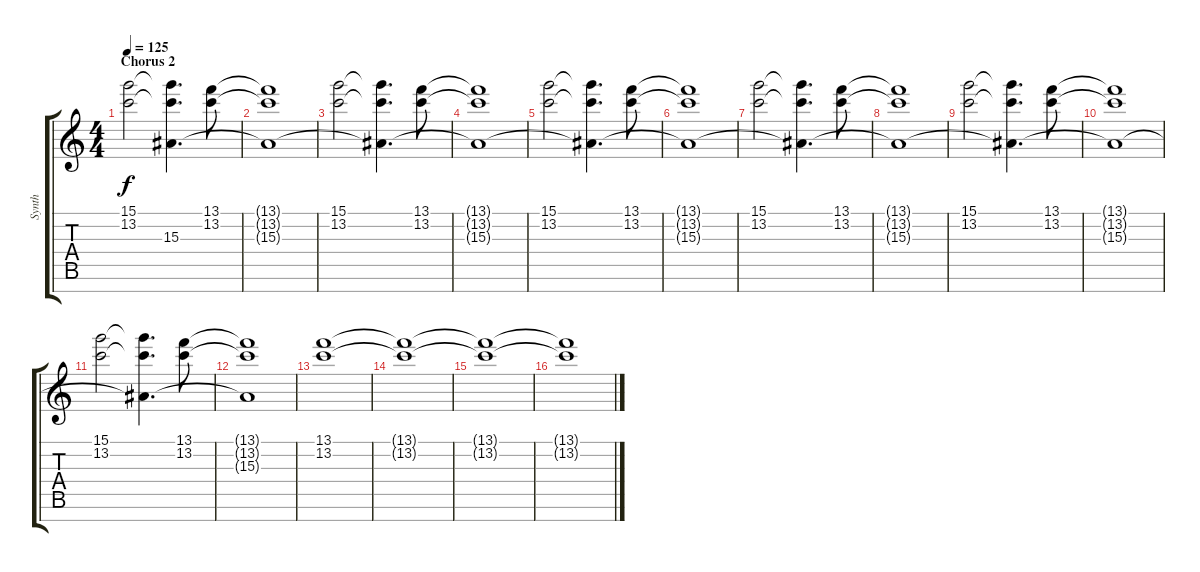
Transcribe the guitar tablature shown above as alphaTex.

\track ("Synth" "Synth") {instrument stringensemble1}
\staff {score tabs}
\tuning (E5 B4 G3 D3 A2 E2 B1) {hide}
\ts (4 4)
\section ("" "Chorus 2")
\tempo 125
\clef g2
\ks c
(15.1 13.2).2{dy f} (15.1{t} 13.2{t} 15.3).4{d} (13.1 13.2).8 |
(13.1{t} 13.2{t} 15.3{t}).1 |
(15.1 13.2).2 (15.1{t} 13.2{t} 15.3{t}).4{d} (13.1 13.2).8 |
(13.1{t} 13.2{t} 15.3{t}).1 |
(15.1 13.2).2 (15.1{t} 13.2{t} 15.3{t}).4{d} (13.1 13.2).8 |
(13.1{t} 13.2{t} 15.3{t}).1 |
(15.1 13.2).2 (15.1{t} 13.2{t} 15.3{t}).4{d} (13.1 13.2).8 |
(13.1{t} 13.2{t} 15.3{t}).1 |
(15.1 13.2).2 (15.1{t} 13.2{t} 15.3{t}).4{d} (13.1 13.2).8 |
(13.1{t} 13.2{t} 15.3{t}).1 |
(15.1 13.2).2 (15.1{t} 13.2{t} 15.3{t}).4{d} (13.1 13.2).8 |
(13.1{t} 13.2{t} 15.3{t}).1 |
(13.1 13.2).1 |
(13.1{t} 13.2{t}).1 |
(13.1{t} 13.2{t}).1 |
(13.1{t} 13.2{t}).1
